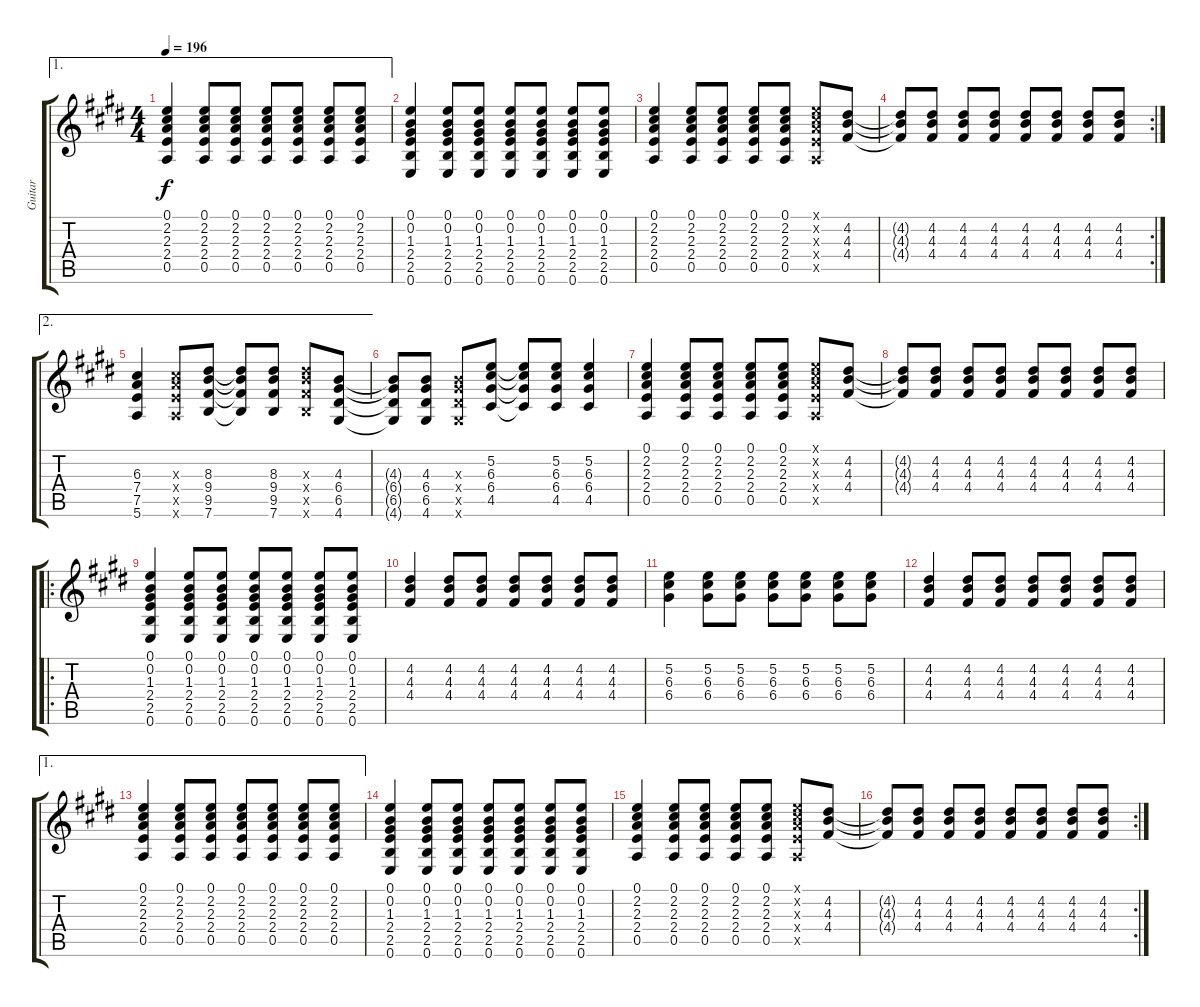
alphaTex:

\track ("Guitar" "Guitar") {instrument overdrivenguitar}
\staff {score tabs}
\tuning (E4 B3 G3 D3 A2 E2) {hide}
\ae 1
\ts (4 4)
\tempo 196
\clef g2
\ks e
(0.1 2.2 2.3 2.4 0.5).4{dy f} (0.1 2.2 2.3 2.4 0.5).8 (0.1 2.2 2.3 2.4 0.5).8 (0.1 2.2 2.3 2.4 0.5).8 (0.1 2.2 2.3 2.4 0.5).8 (0.1 2.2 2.3 2.4 0.5).8 (0.1 2.2 2.3 2.4 0.5).8 |
\ks c#minor
(0.1 0.2 1.3 2.4 2.5 0.6).4 (0.1 0.2 1.3 2.4 2.5 0.6).8 (0.1 0.2 1.3 2.4 2.5 0.6).8 (0.1 0.2 1.3 2.4 2.5 0.6).8 (0.1 0.2 1.3 2.4 2.5 0.6).8 (0.1 0.2 1.3 2.4 2.5 0.6).8 (0.1 0.2 1.3 2.4 2.5 0.6).8 |
(0.1 2.2 2.3 2.4 0.5).4 (0.1 2.2 2.3 2.4 0.5).8 (0.1 2.2 2.3 2.4 0.5).8 (0.1 2.2 2.3 2.4 0.5).8 (0.1 2.2 2.3 2.4 0.5).8 (0.1{x} 2.2{x} 2.3{x} 2.4{x} 0.5{x}).8 (4.2 4.3 4.4).8 |
\rc 2
(4.2{t} 4.3{t} 4.4{t}).8 (4.2 4.3 4.4).8 (4.2 4.3 4.4).8 (4.2 4.3 4.4).8 (4.2 4.3 4.4).8 (4.2 4.3 4.4).8 (4.2 4.3 4.4).8 (4.2 4.3 4.4).8 |
\ae 2
\ks e
(6.3 7.4 7.5 5.6).4 (6.3{x} 7.4{x} 7.5{x} 5.6{x}).8 (8.3 9.4 9.5 7.6).8 (8.3{t} 9.4{t} 9.5{t} 7.6{t}).8 (8.3 9.4 9.5 7.6).8 (8.3{x} 9.4{x} 9.5{x} 7.6{x}).8 (4.3 6.4 6.5 4.6).8 |
\ks c#minor
(4.3{t} 6.4{t} 6.5{t} 4.6{t}).8 (4.3 6.4 6.5 4.6).8 (4.3{x} 6.4{x} 6.5{x} 4.6{x}).8 (5.2 6.3 6.4 4.5).8 (5.2{t} 6.3{t} 6.4{t} 4.5{t}).8 (5.2 6.3 6.4 4.5).8 (5.2 6.3 6.4 4.5).4 |
(0.1 2.2 2.3 2.4 0.5).4 (0.1 2.2 2.3 2.4 0.5).8 (0.1 2.2 2.3 2.4 0.5).8 (0.1 2.2 2.3 2.4 0.5).8 (0.1 2.2 2.3 2.4 0.5).8 (0.1{x} 2.2{x} 2.3{x} 2.4{x} 0.5{x}).8 (4.2 4.3 4.4).8 |
(4.2{t} 4.3{t} 4.4{t}).8 (4.2 4.3 4.4).8 (4.2 4.3 4.4).8 (4.2 4.3 4.4).8 (4.2 4.3 4.4).8 (4.2 4.3 4.4).8 (4.2 4.3 4.4).8 (4.2 4.3 4.4).8 |
\ro
\ks e
(0.1 0.2 1.3 2.4 2.5 0.6).4 (0.1 0.2 1.3 2.4 2.5 0.6).8 (0.1 0.2 1.3 2.4 2.5 0.6).8 (0.1 0.2 1.3 2.4 2.5 0.6).8 (0.1 0.2 1.3 2.4 2.5 0.6).8 (0.1 0.2 1.3 2.4 2.5 0.6).8 (0.1 0.2 1.3 2.4 2.5 0.6).8 |
\ks c#minor
(4.2 4.3 4.4).4 (4.2 4.3 4.4).8 (4.2 4.3 4.4).8 (4.2 4.3 4.4).8 (4.2 4.3 4.4).8 (4.2 4.3 4.4).8 (4.2 4.3 4.4).8 |
(5.2 6.3 6.4).4 (5.2 6.3 6.4).8 (5.2 6.3 6.4).8 (5.2 6.3 6.4).8 (5.2 6.3 6.4).8 (5.2 6.3 6.4).8 (5.2 6.3 6.4).8 |
(4.2 4.3 4.4).4 (4.2 4.3 4.4).8 (4.2 4.3 4.4).8 (4.2 4.3 4.4).8 (4.2 4.3 4.4).8 (4.2 4.3 4.4).8 (4.2 4.3 4.4).8 |
\ae 1
\ks e
(0.1 2.2 2.3 2.4 0.5).4 (0.1 2.2 2.3 2.4 0.5).8 (0.1 2.2 2.3 2.4 0.5).8 (0.1 2.2 2.3 2.4 0.5).8 (0.1 2.2 2.3 2.4 0.5).8 (0.1 2.2 2.3 2.4 0.5).8 (0.1 2.2 2.3 2.4 0.5).8 |
\ks c#minor
(0.1 0.2 1.3 2.4 2.5 0.6).4 (0.1 0.2 1.3 2.4 2.5 0.6).8 (0.1 0.2 1.3 2.4 2.5 0.6).8 (0.1 0.2 1.3 2.4 2.5 0.6).8 (0.1 0.2 1.3 2.4 2.5 0.6).8 (0.1 0.2 1.3 2.4 2.5 0.6).8 (0.1 0.2 1.3 2.4 2.5 0.6).8 |
(0.1 2.2 2.3 2.4 0.5).4 (0.1 2.2 2.3 2.4 0.5).8 (0.1 2.2 2.3 2.4 0.5).8 (0.1 2.2 2.3 2.4 0.5).8 (0.1 2.2 2.3 2.4 0.5).8 (0.1{x} 2.2{x} 2.3{x} 2.4{x} 0.5{x}).8 (4.2 4.3 4.4).8 |
\rc 2
(4.2{t} 4.3{t} 4.4{t}).8 (4.2 4.3 4.4).8 (4.2 4.3 4.4).8 (4.2 4.3 4.4).8 (4.2 4.3 4.4).8 (4.2 4.3 4.4).8 (4.2 4.3 4.4).8 (4.2 4.3 4.4).8
